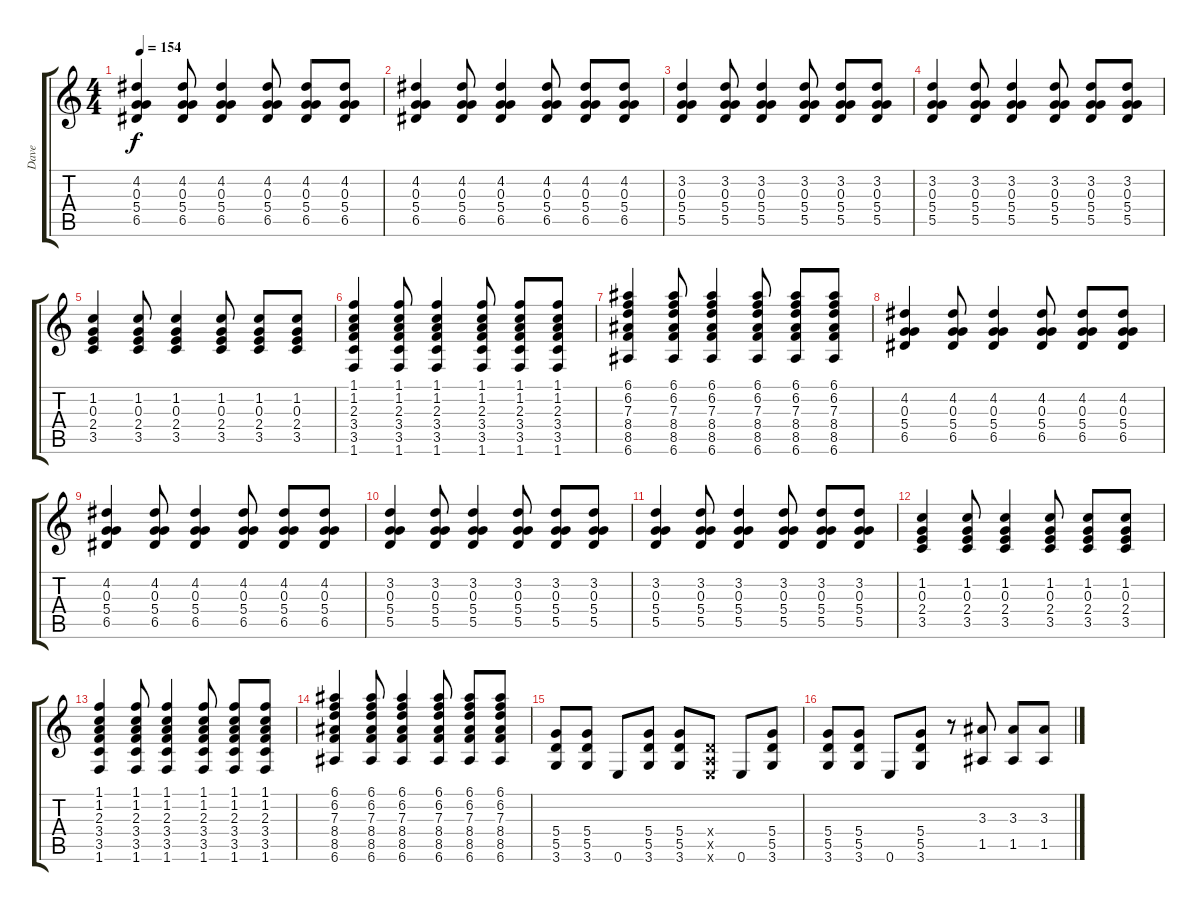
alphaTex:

\track ("Dave" "Dave") {instrument overdrivenguitar}
\staff {score tabs}
\tuning (E4 B3 G3 D3 A2 E2) {hide}
\ts (4 4)
\tempo 154
\clef g2
\ks c
(4.2 0.3 5.4 6.5).4{dy f instrument overdrivenguitar} (4.2 0.3 5.4 6.5).8 (4.2 0.3 5.4 6.5).4 (4.2 0.3 5.4 6.5).8 (4.2 0.3 5.4 6.5).8 (4.2 0.3 5.4 6.5).8 |
(4.2 0.3 5.4 6.5).4 (4.2 0.3 5.4 6.5).8 (4.2 0.3 5.4 6.5).4 (4.2 0.3 5.4 6.5).8 (4.2 0.3 5.4 6.5).8 (4.2 0.3 5.4 6.5).8 |
(3.2 0.3 5.4 5.5).4 (3.2 0.3 5.4 5.5).8 (3.2 0.3 5.4 5.5).4 (3.2 0.3 5.4 5.5).8 (3.2 0.3 5.4 5.5).8 (3.2 0.3 5.4 5.5).8 |
(3.2 0.3 5.4 5.5).4 (3.2 0.3 5.4 5.5).8 (3.2 0.3 5.4 5.5).4 (3.2 0.3 5.4 5.5).8 (3.2 0.3 5.4 5.5).8 (3.2 0.3 5.4 5.5).8 |
(1.2 0.3 2.4 3.5).4 (1.2 0.3 2.4 3.5).8 (1.2 0.3 2.4 3.5).4 (1.2 0.3 2.4 3.5).8 (1.2 0.3 2.4 3.5).8 (1.2 0.3 2.4 3.5).8 |
(1.1 1.2 2.3 3.4 3.5 1.6).4 (1.1 1.2 2.3 3.4 3.5 1.6).8 (1.1 1.2 2.3 3.4 3.5 1.6).4 (1.1 1.2 2.3 3.4 3.5 1.6).8 (1.1 1.2 2.3 3.4 3.5 1.6).8 (1.1 1.2 2.3 3.4 3.5 1.6).8 |
(6.1 6.2 7.3 8.4 8.5 6.6).4 (6.1 6.2 7.3 8.4 8.5 6.6).8 (6.1 6.2 7.3 8.4 8.5 6.6).4 (6.1 6.2 7.3 8.4 8.5 6.6).8 (6.1 6.2 7.3 8.4 8.5 6.6).8 (6.1 6.2 7.3 8.4 8.5 6.6).8 |
(4.2 0.3 5.4 6.5).4 (4.2 0.3 5.4 6.5).8 (4.2 0.3 5.4 6.5).4 (4.2 0.3 5.4 6.5).8 (4.2 0.3 5.4 6.5).8 (4.2 0.3 5.4 6.5).8 |
(4.2 0.3 5.4 6.5).4 (4.2 0.3 5.4 6.5).8 (4.2 0.3 5.4 6.5).4 (4.2 0.3 5.4 6.5).8 (4.2 0.3 5.4 6.5).8 (4.2 0.3 5.4 6.5).8 |
(3.2 0.3 5.4 5.5).4 (3.2 0.3 5.4 5.5).8 (3.2 0.3 5.4 5.5).4 (3.2 0.3 5.4 5.5).8 (3.2 0.3 5.4 5.5).8 (3.2 0.3 5.4 5.5).8 |
(3.2 0.3 5.4 5.5).4 (3.2 0.3 5.4 5.5).8 (3.2 0.3 5.4 5.5).4 (3.2 0.3 5.4 5.5).8 (3.2 0.3 5.4 5.5).8 (3.2 0.3 5.4 5.5).8 |
(1.2 0.3 2.4 3.5).4 (1.2 0.3 2.4 3.5).8 (1.2 0.3 2.4 3.5).4 (1.2 0.3 2.4 3.5).8 (1.2 0.3 2.4 3.5).8 (1.2 0.3 2.4 3.5).8 |
(1.1 1.2 2.3 3.4 3.5 1.6).4 (1.1 1.2 2.3 3.4 3.5 1.6).8 (1.1 1.2 2.3 3.4 3.5 1.6).4 (1.1 1.2 2.3 3.4 3.5 1.6).8 (1.1 1.2 2.3 3.4 3.5 1.6).8 (1.1 1.2 2.3 3.4 3.5 1.6).8 |
(6.1 6.2 7.3 8.4 8.5 6.6).4 (6.1 6.2 7.3 8.4 8.5 6.6).8 (6.1 6.2 7.3 8.4 8.5 6.6).4 (6.1 6.2 7.3 8.4 8.5 6.6).8 (6.1 6.2 7.3 8.4 8.5 6.6).8 (6.1 6.2 7.3 8.4 8.5 6.6).8 |
(5.4 5.5 3.6).8 (5.4 5.5 3.6).8 0.6.8 (5.4 5.5 3.6).8 (5.4 5.5 3.6).8 (0.4{x} 0.5{x} 0.6{x}).8 0.6.8 (5.4 5.5 3.6).8 |
(5.4 5.5 3.6).8 (5.4 5.5 3.6).8 0.6.8 (5.4 5.5 3.6).8 r.8 (3.3 1.5).8 (3.3 1.5).8 (3.3 1.5).8
